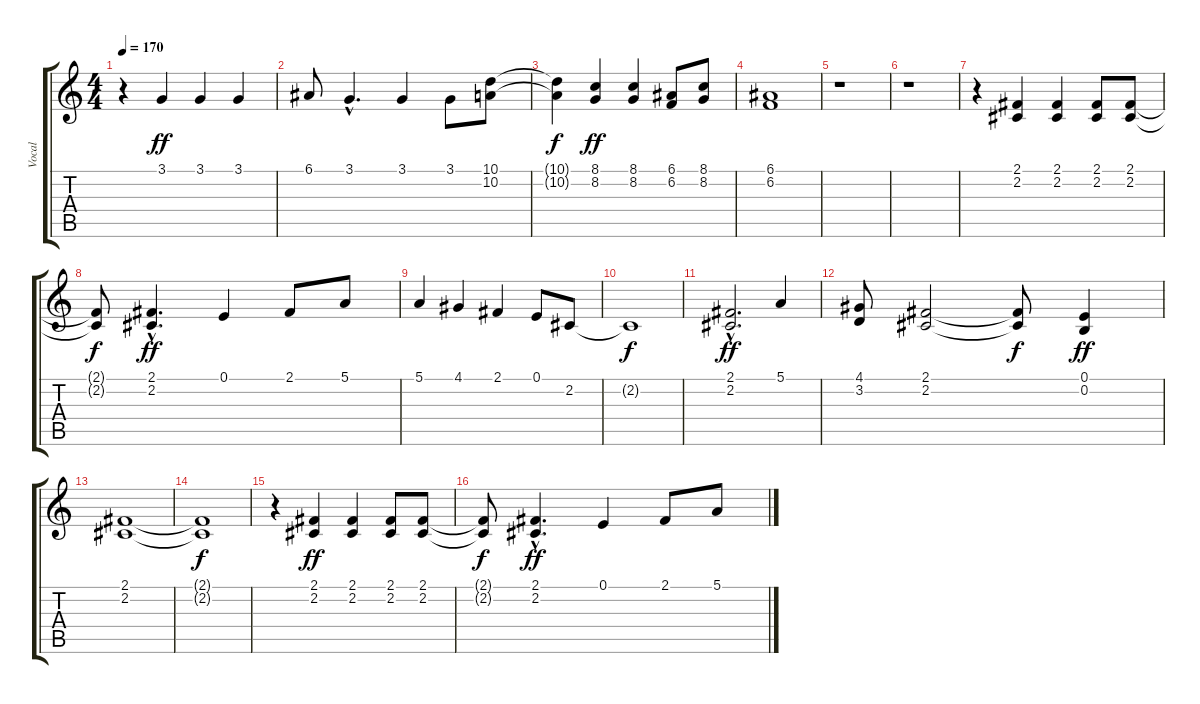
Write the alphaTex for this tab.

\track ("Vocal" "Vocal") {instrument choiraahs}
\staff {score tabs}
\tuning (E4 B3 G3 D3 A2 E2) {hide}
\ts (4 4)
\tempo 170
\clef g2
\ks c
r.4{dy ff} 3.1.4 3.1.4 3.1.4 |
6.1.8 3.1{hac}.4{d} 3.1.4 3.1.8 (10.1 10.2).8 |
(10.1{t} 10.2{t}).4{dy f} (8.1 8.2).4{dy ff} (8.1 8.2).4 (6.1 6.2).8 (8.1 8.2).8 |
(6.1 6.2).1 |
r.1 |
r.1 |
r.4 (2.1 2.2).4 (2.1 2.2).4 (2.1 2.2).8 (2.1 2.2).8 |
(2.1{t} 2.2{t}).8{dy f} (2.1{hac} 2.2{hac}).4{d dy ff} 0.1.4 2.1.8 5.1.8 |
5.1.4 4.1.4 2.1.4 0.1.8 2.2.8 |
2.2{t}.1{dy f} |
(2.1{hac} 2.2{hac}).2{d dy ff} 5.1.4 |
(4.1 3.2).8 (2.1 2.2).2 (2.1{t} 2.2{t}).8{dy f} (0.1 0.2).4{dy ff} |
(2.1 2.2).1 |
(2.1{t} 2.2{t}).1{dy f} |
r.4 (2.1 2.2).4{dy ff} (2.1 2.2).4 (2.1 2.2).8 (2.1 2.2).8 |
(2.1{t} 2.2{t}).8{dy f} (2.1{hac} 2.2{hac}).4{d dy ff} 0.1.4 2.1.8 5.1.8
